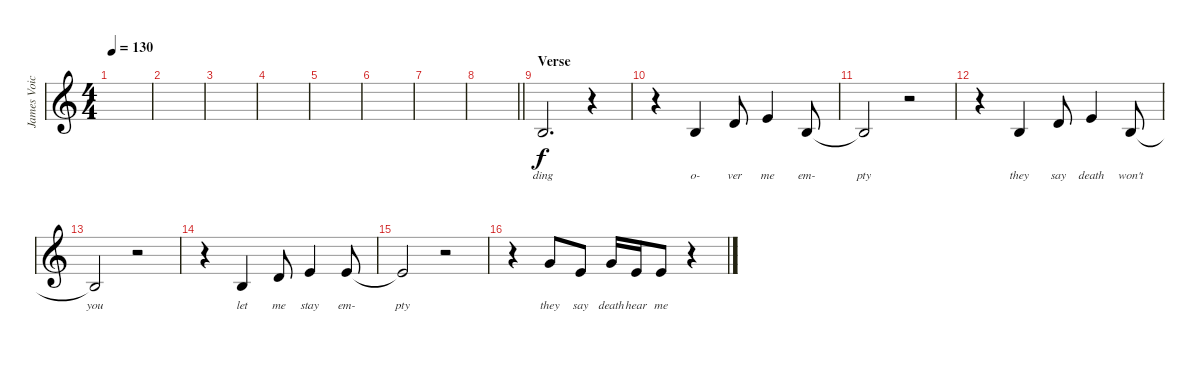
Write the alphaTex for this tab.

\track ("James Voice" "James Voic") {instrument cello}
\staff {score}
\tuning (E4 B3 G3 D3 A2 E2) {hide}
\ts (4 4)
\tempo 130
\clef g2
\ks c
|
|
|
|
|
|
|
\barLineRight lightlight
|
\section ("" "Verse")
0.2.2{d lyrics (0 "ding") lyrics (1 "") lyrics (2 "") lyrics (3 "") lyrics (4 "")} r.4 |
r.4 0.2.4{lyrics (0 "o-") lyrics (1 "") lyrics (2 "") lyrics (3 "") lyrics (4 "")} 3.2.8{lyrics (0 "ver") lyrics (1 "") lyrics (2 "") lyrics (3 "") lyrics (4 "")} 0.1.4{lyrics (0 "me") lyrics (1 "") lyrics (2 "") lyrics (3 "") lyrics (4 "")} 0.2.8{lyrics (0 "em-") lyrics (1 "") lyrics (2 "") lyrics (3 "") lyrics (4 "")} |
0.2{t}.2{lyrics (0 "pty") lyrics (1 "") lyrics (2 "") lyrics (3 "") lyrics (4 "")} r.2 |
r.4 0.2.4{lyrics (0 "they") lyrics (1 "") lyrics (2 "") lyrics (3 "") lyrics (4 "")} 3.2.8{lyrics (0 "say") lyrics (1 "") lyrics (2 "") lyrics (3 "") lyrics (4 "")} 0.1.4{lyrics (0 "death") lyrics (1 "") lyrics (2 "") lyrics (3 "") lyrics (4 "")} 0.2.8{lyrics (0 "won't") lyrics (1 "") lyrics (2 "") lyrics (3 "") lyrics (4 "")} |
0.2{t}.2{lyrics (0 "you") lyrics (1 "") lyrics (2 "") lyrics (3 "") lyrics (4 "")} r.2 |
r.4 0.2.4{lyrics (0 "let") lyrics (1 "") lyrics (2 "") lyrics (3 "") lyrics (4 "")} 3.2.8{lyrics (0 "me") lyrics (1 "") lyrics (2 "") lyrics (3 "") lyrics (4 "")} 0.1.4{lyrics (0 "stay") lyrics (1 "") lyrics (2 "") lyrics (3 "") lyrics (4 "")} 0.1.8{lyrics (0 "em-") lyrics (1 "") lyrics (2 "") lyrics (3 "") lyrics (4 "")} |
0.1{t}.2{lyrics (0 "pty") lyrics (1 "") lyrics (2 "") lyrics (3 "") lyrics (4 "")} r.2 |
r.4 3.1.8{lyrics (0 "they") lyrics (1 "") lyrics (2 "") lyrics (3 "") lyrics (4 "")} 0.1.8{lyrics (0 "say") lyrics (1 "") lyrics (2 "") lyrics (3 "") lyrics (4 "")} 3.1.16{lyrics (0 "death") lyrics (1 "") lyrics (2 "") lyrics (3 "") lyrics (4 "")} 0.1.16{lyrics (0 "hear") lyrics (1 "") lyrics (2 "") lyrics (3 "") lyrics (4 "")} 0.1.8{lyrics (0 "me") lyrics (1 "") lyrics (2 "") lyrics (3 "") lyrics (4 "")} r.4
